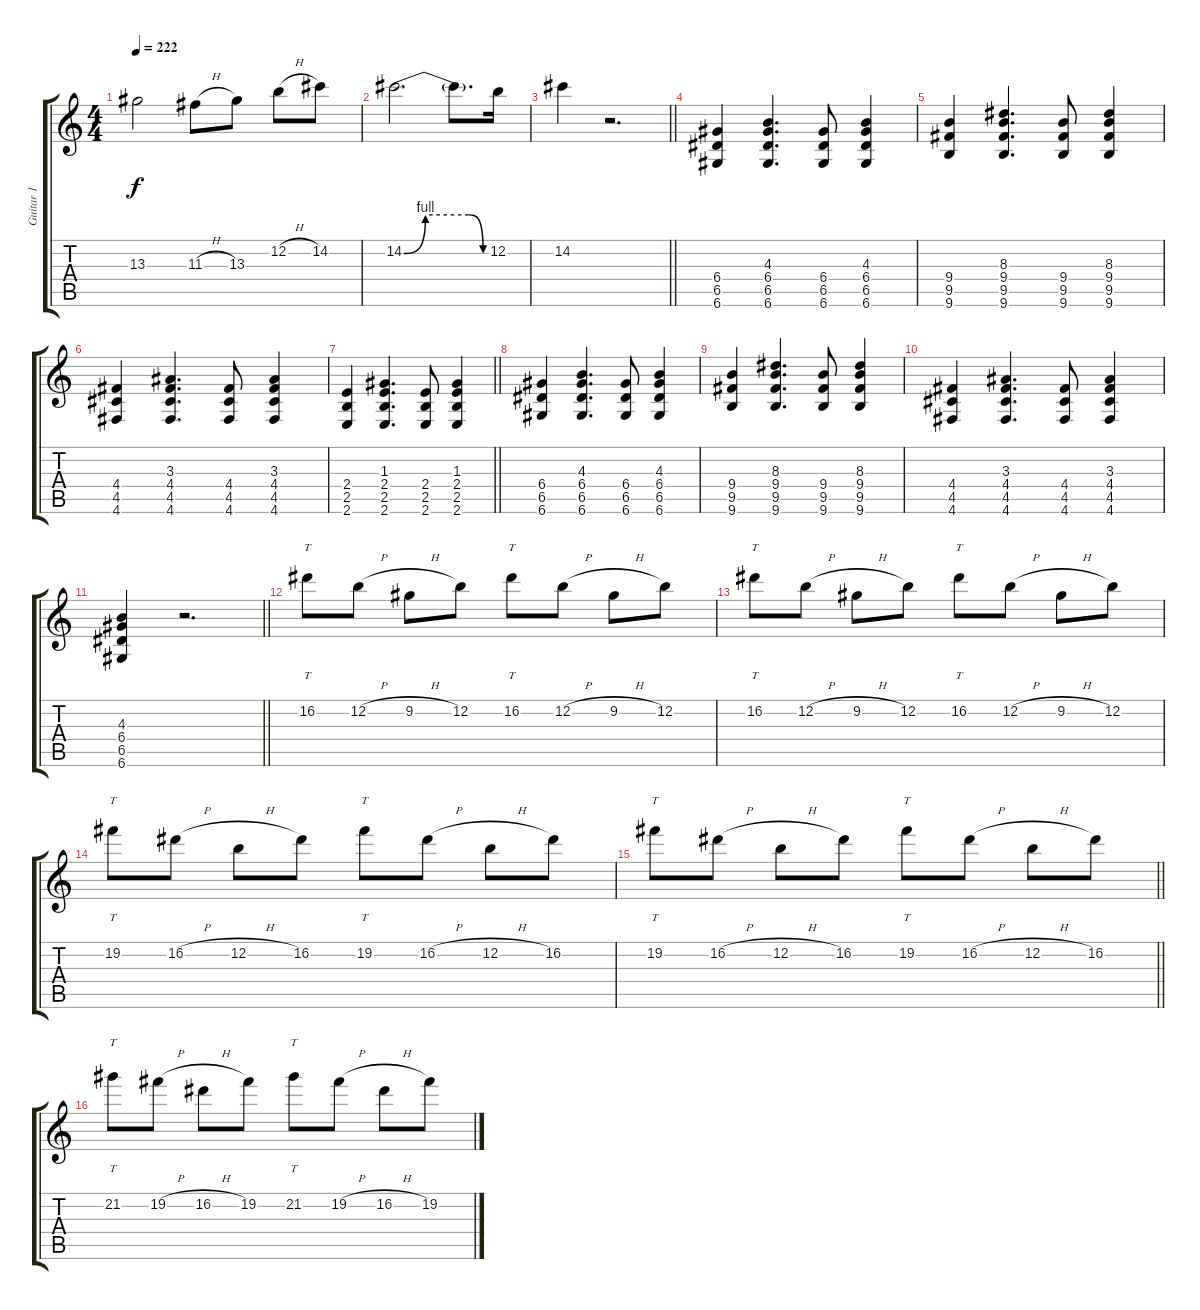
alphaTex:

\track ("Guitar 1" "Guitar 1") {instrument distortionguitar}
\staff {score tabs}
\tuning (E4 B3 G3 D3 A2 D2) {hide}
\ts (4 4)
\tempo 222
\clef g2
\ks c
13.3{t}.2{dy f} 11.3{h}.8 13.3.8 12.2{h}.8 14.2.8 |
14.2{be (custom 0 0 15 4 45 4 55 0 60 0)}.2{d} 14.2{t}.8{d} 12.2.16 |
\barLineRight lightlight
14.2.4 r.2{d} |
(6.4 6.5 6.6).4 (4.3 6.4 6.5 6.6).4{d} (6.4 6.5 6.6).8 (4.3 6.4 6.5 6.6).4 |
(9.4 9.5 9.6).4 (8.3 9.4 9.5 9.6).4{d} (9.4 9.5 9.6).8 (8.3 9.4 9.5 9.6).4 |
(4.4 4.5 4.6).4 (3.3 4.4 4.5 4.6).4{d} (4.4 4.5 4.6).8 (3.3 4.4 4.5 4.6).4 |
\barLineRight lightlight
(2.4 2.5 2.6).4 (1.3 2.4 2.5 2.6).4{d} (2.4 2.5 2.6).8 (1.3 2.4 2.5 2.6).4 |
(6.4 6.5 6.6).4 (4.3 6.4 6.5 6.6).4{d} (6.4 6.5 6.6).8 (4.3 6.4 6.5 6.6).4 |
(9.4 9.5 9.6).4 (8.3 9.4 9.5 9.6).4{d} (9.4 9.5 9.6).8 (8.3 9.4 9.5 9.6).4 |
(4.4 4.5 4.6).4 (3.3 4.4 4.5 4.6).4{d} (4.4 4.5 4.6).8 (3.3 4.4 4.5 4.6).4 |
\barLineRight lightlight
(4.3 6.4 6.5 6.6).4 r.2{d} |
16.2.8{tt} 12.2{h}.8 9.2{h}.8 12.2.8 16.2.8{tt} 12.2{h}.8 9.2{h}.8 12.2.8 |
16.2.8{tt} 12.2{h}.8 9.2{h}.8 12.2.8 16.2.8{tt} 12.2{h}.8 9.2{h}.8 12.2.8 |
19.2.8{tt} 16.2{h}.8 12.2{h}.8 16.2.8 19.2.8{tt} 16.2{h}.8 12.2{h}.8 16.2.8 |
\barLineRight lightlight
19.2.8{tt} 16.2{h}.8 12.2{h}.8 16.2.8 19.2.8{tt} 16.2{h}.8 12.2{h}.8 16.2.8 |
21.2.8{tt} 19.2{h}.8 16.2{h}.8 19.2.8 21.2.8{tt} 19.2{h}.8 16.2{h}.8 19.2.8
